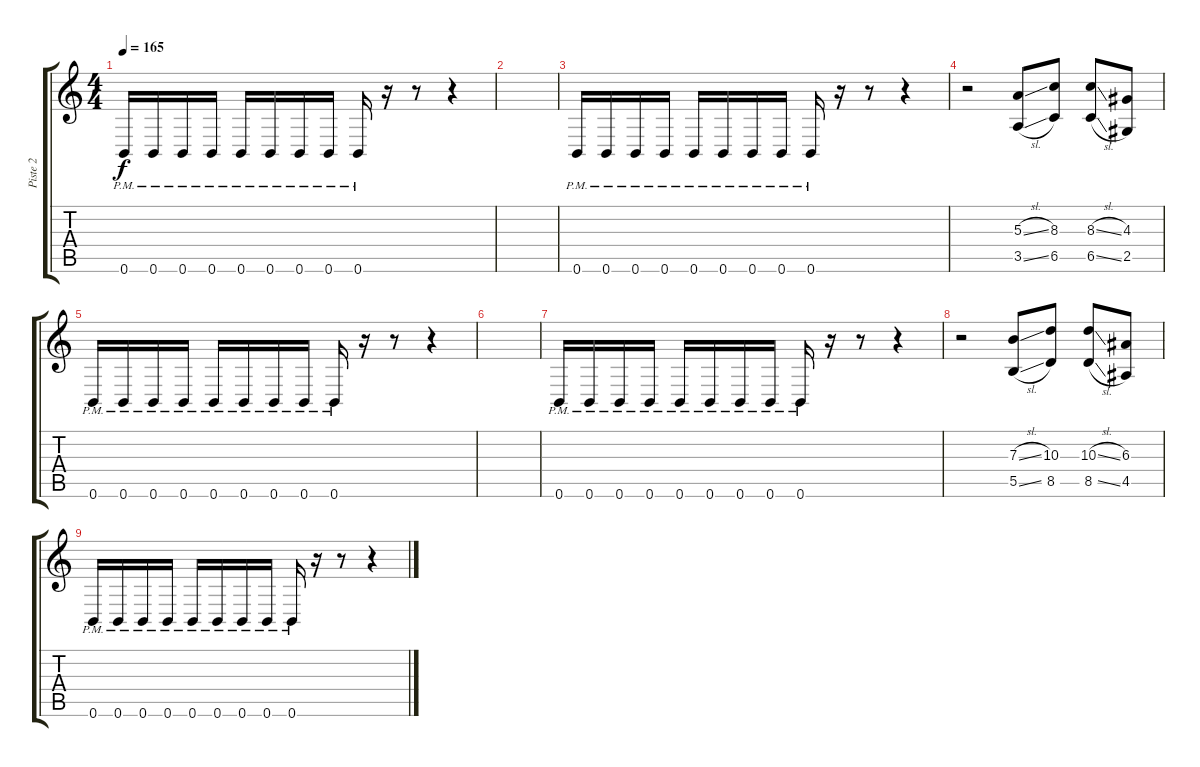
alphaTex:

\track ("Piste 2" "Piste 2") {instrument overdrivenguitar}
\staff {score tabs}
\tuning (Db4 Ab3 E3 B2 Gb2 B1) {hide}
\ts (4 4)
\tempo 165
\clef g2
\ks c
0.6{pm}.16{dy f} 0.6{pm}.16 0.6{pm}.16 0.6{pm}.16 0.6{pm}.16 0.6{pm}.16 0.6{pm}.16 0.6{pm}.16 0.6{pm}.16 r.16 r.8 r.4 |
|
0.6{pm}.16 0.6{pm}.16 0.6{pm}.16 0.6{pm}.16 0.6{pm}.16 0.6{pm}.16 0.6{pm}.16 0.6{pm}.16 0.6{pm}.16 r.16 r.8 r.4 |
r.2 (5.3{sl} 3.5{sl}).8 (8.3 6.5).8 (8.3{sl} 6.5{sl}).8 (4.3 2.5).8 |
0.6{pm}.16 0.6{pm}.16 0.6{pm}.16 0.6{pm}.16 0.6{pm}.16 0.6{pm}.16 0.6{pm}.16 0.6{pm}.16 0.6{pm}.16 r.16 r.8 r.4 |
|
0.6{pm}.16 0.6{pm}.16 0.6{pm}.16 0.6{pm}.16 0.6{pm}.16 0.6{pm}.16 0.6{pm}.16 0.6{pm}.16 0.6{pm}.16 r.16 r.8 r.4 |
r.2 (7.3{sl} 5.5{sl}).8 (10.3 8.5).8 (10.3{sl} 8.5{sl}).8 (6.3 4.5).8 |
0.6{pm}.16 0.6{pm}.16 0.6{pm}.16 0.6{pm}.16 0.6{pm}.16 0.6{pm}.16 0.6{pm}.16 0.6{pm}.16 0.6{pm}.16 r.16 r.8 r.4
